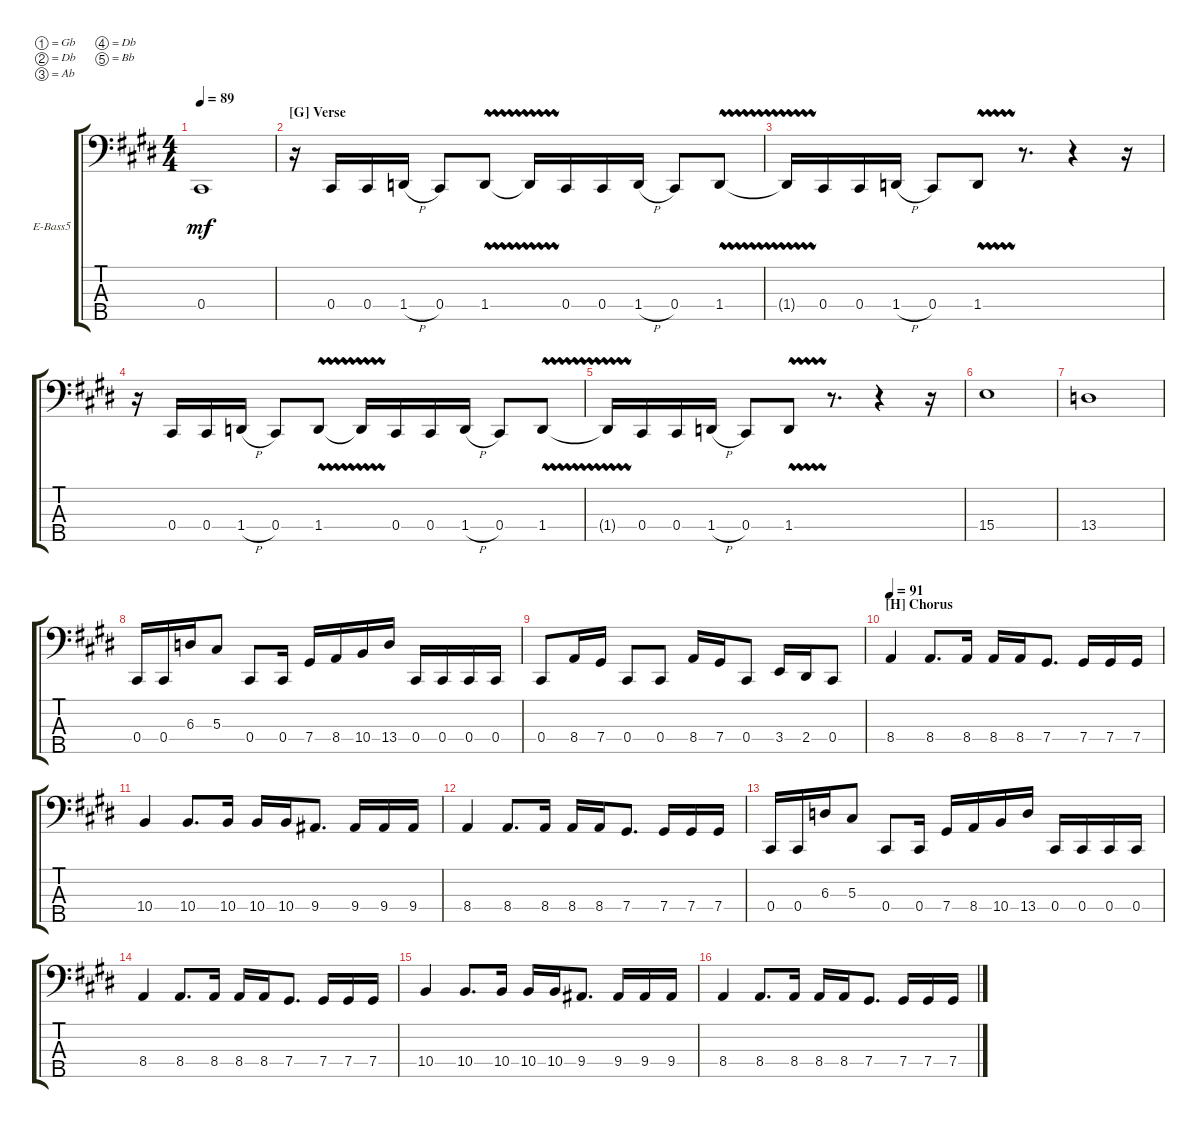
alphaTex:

\defaultSystemsLayout 4
\bracketExtendMode groupsimilarinstruments
\firstSystemTrackNameOrientation horizontal
\otherSystemsTrackNameOrientation horizontal
\track ("Electric Bass" "E-Bass5") {instrument electricbassfinger}
\staff {score tabs}
\tuning (Gb2 Db2 Ab1 Db1 Bb0)
\ts (4 4)
\tempo 89
\clef f4
\ks c#minor
0.4{t}.1{dy mf} |
\section ("G" "Verse")
r.16 0.4.16 0.4.16 1.4{h}.16 0.4.8 1.4{vw}.8 1.4{vw t}.16 0.4.16 0.4.16 1.4{h}.16 0.4.8 1.4{vw}.8 |
1.4{t}.16 0.4.16 0.4.16 1.4{h}.16 0.4.8 1.4{vw}.8 r.8{d} r.4 r.16 |
r.16 0.4.16 0.4.16 1.4{h}.16 0.4.8 1.4{vw}.8 1.4{vw t}.16 0.4.16 0.4.16 1.4{h}.16 0.4.8 1.4{vw}.8 |
1.4{t}.16 0.4.16 0.4.16 1.4{h}.16 0.4.8 1.4{vw}.8 r.8{d} r.4 r.16 |
15.4.1 |
13.4.1 |
0.4.16 0.4.16 6.3.16 5.3.8 0.4.8 0.4.16 7.4.16 8.4.16 10.4.16 13.4.16 0.4.16 0.4.16 0.4.16 0.4.16 |
0.4.8 8.4.16 7.4.16 0.4.8 0.4.8 8.4.16 7.4.16 0.4.8 3.4.16 2.4.16 0.4.8 |
\section ("H" "Chorus")
\tempo 91
8.4.4 8.4.8{d} 8.4.16 8.4.16 8.4.16 7.4.8{d} 7.4.16 7.4.16 7.4.16 |
10.4.4 10.4.8{d} 10.4.16 10.4.16 10.4.16 9.4.8{d} 9.4.16 9.4.16 9.4.16 |
8.4.4 8.4.8{d} 8.4.16 8.4.16 8.4.16 7.4.8{d} 7.4.16 7.4.16 7.4.16 |
0.4.16 0.4.16 6.3.16 5.3.8 0.4.8 0.4.16 7.4.16 8.4.16 10.4.16 13.4.16 0.4.16 0.4.16 0.4.16 0.4.16 |
8.4.4 8.4.8{d} 8.4.16 8.4.16 8.4.16 7.4.8{d} 7.4.16 7.4.16 7.4.16 |
10.4.4 10.4.8{d} 10.4.16 10.4.16 10.4.16 9.4.8{d} 9.4.16 9.4.16 9.4.16 |
8.4.4 8.4.8{d} 8.4.16 8.4.16 8.4.16 7.4.8{d} 7.4.16 7.4.16 7.4.16
